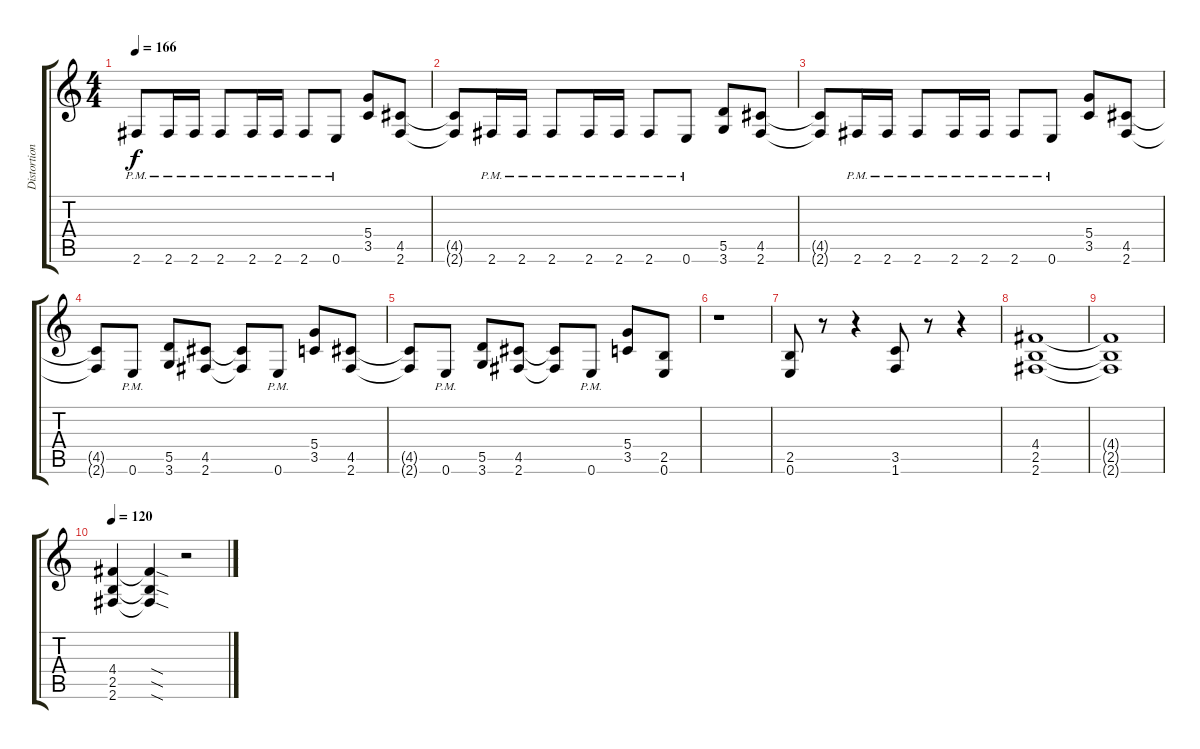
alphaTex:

\track ("Distortion Guitar (Mustaine)" "Distortion") {instrument distortionguitar}
\staff {score tabs}
\tuning (E4 B3 G3 D3 A2 E2) {hide}
\ts (4 4)
\tempo 166
\clef g2
\ks c
2.6{pm}.8{dy f} 2.6{pm}.16 2.6{pm}.16 2.6{pm}.8 2.6{pm}.16 2.6{pm}.16 2.6{pm}.8 0.6{pm}.8 (5.4 3.5).8 (4.5 2.6).8 |
(4.5{t} 2.6{t}).8 2.6{pm}.16 2.6{pm}.16 2.6{pm}.8 2.6{pm}.16 2.6{pm}.16 2.6{pm}.8 0.6{pm}.8 (5.5 3.6).8 (4.5 2.6).8 |
(4.5{t} 2.6{t}).8 2.6{pm}.16 2.6{pm}.16 2.6{pm}.8 2.6{pm}.16 2.6{pm}.16 2.6{pm}.8 0.6{pm}.8 (5.4 3.5).8 (4.5 2.6).8 |
(4.5{t} 2.6{t}).8 0.6{pm}.8 (5.5 3.6).8 (4.5 2.6).8 (4.5{t} 2.6{t}).8 0.6{pm}.8 (5.4 3.5).8 (4.5 2.6).8 |
(4.5{t} 2.6{t}).8 0.6{pm}.8 (5.5 3.6).8 (4.5 2.6).8 (4.5{t} 2.6{t}).8 0.6{pm}.8 (5.4 3.5).8 (2.5 0.6).8 |
r.1 |
(2.5 0.6).8 r.8 r.4 (3.5 1.6).8 r.8 r.4 |
(4.4 2.5 2.6).1 |
(4.4{t} 2.5{t} 2.6{t}).1 |
\tempo 120
(4.4 2.5 2.6).4 (4.4{sod t} 2.5{sod t} 2.6{sod t}).4 r.2
